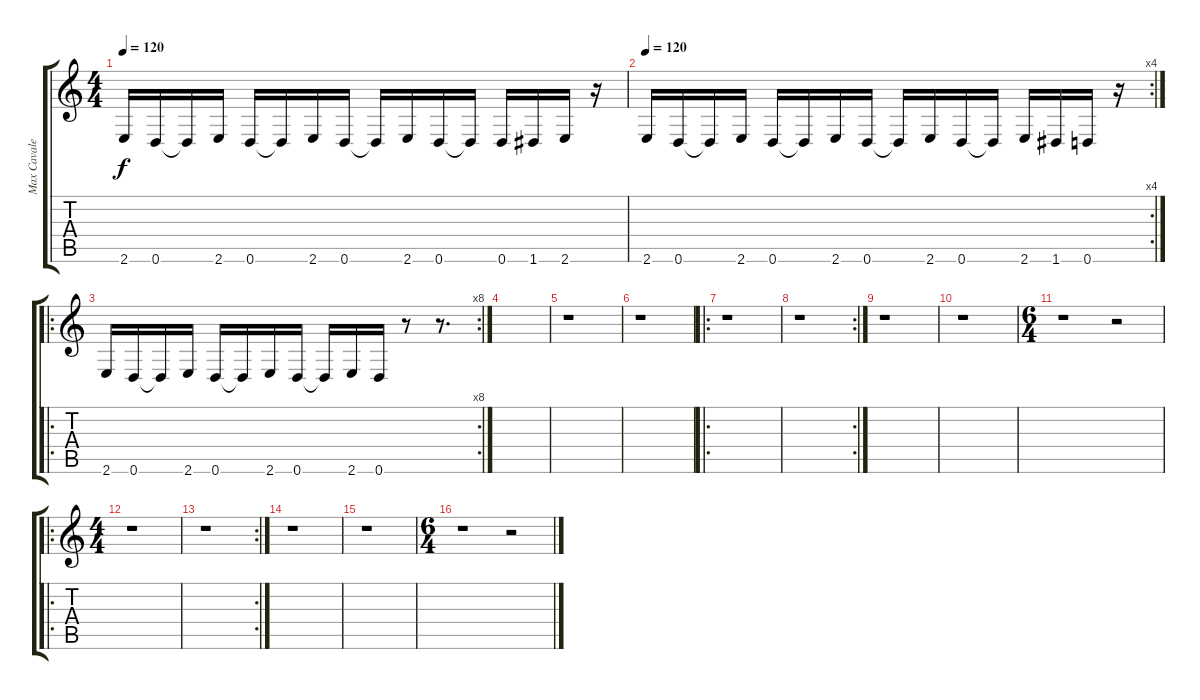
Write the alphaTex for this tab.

\track ("Max Cavalera" "Max Cavale") {instrument distortionguitar}
\staff {score tabs}
\tuning (E4 B3 G3 D3 A2 D2) {hide}
\ts (4 4)
\tempo 120
\clef g2
\ks c
2.6.16{dy f} 0.6.16 0.6{t}.16 2.6.16 0.6.16 0.6{t}.16 2.6.16 0.6.16 0.6{t}.16 2.6.16 0.6.16 0.6{t}.16 0.6.16 1.6.16 2.6.16 r.16 |
\rc 4
\tempo 120
2.6.16 0.6.16 0.6{t}.16 2.6.16 0.6.16 0.6{t}.16 2.6.16 0.6.16 0.6{t}.16 2.6.16 0.6.16 0.6{t}.16 2.6.16 1.6.16 0.6.16 r.16 |
\ro
\rc 8
2.6.16 0.6.16 0.6{t}.16 2.6.16 0.6.16 0.6{t}.16 2.6.16 0.6.16 0.6{t}.16 2.6.16 0.6.16 r.8 r.8{d} |
|
r.1 |
r.1 |
\ro
r.1 |
\rc 2
r.1 |
r.1 |
r.1 |
\ts (6 4)
r.1 r.2 |
\ro
\ts (4 4)
r.1 |
\rc 2
r.1 |
r.1 |
r.1 |
\ts (6 4)
r.1 r.2
